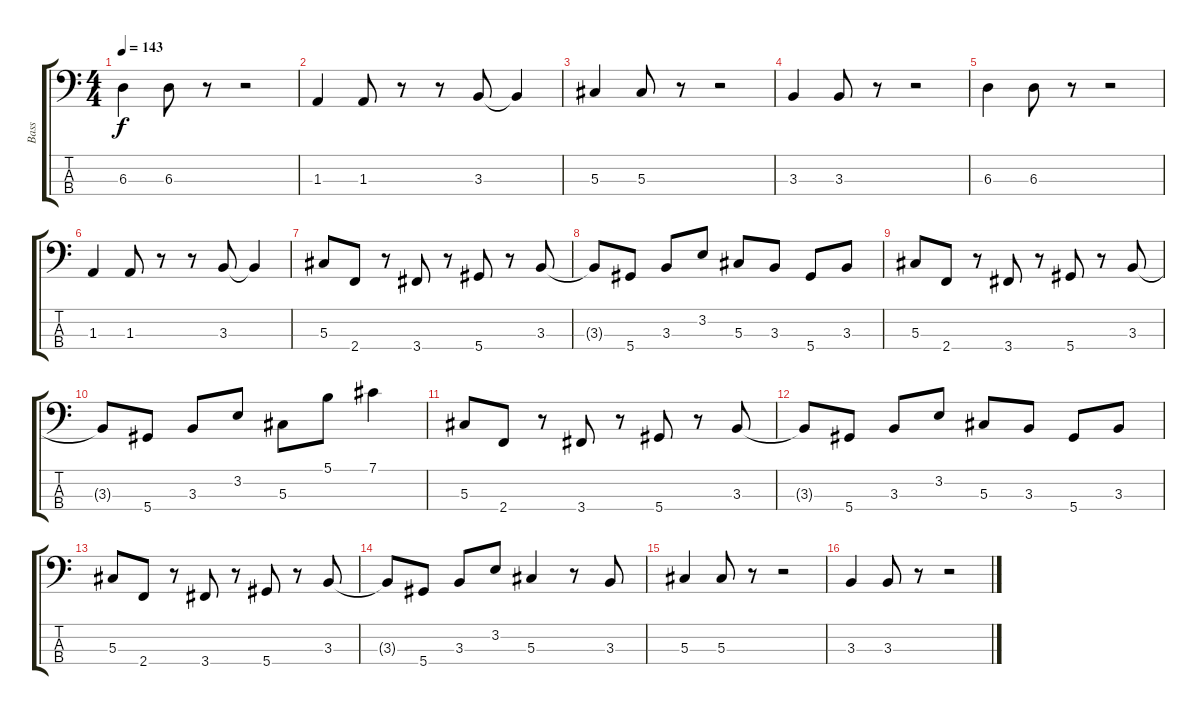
\track ("Bass" "Bass") {instrument electricbasspick}
\staff {score tabs}
\tuning (Gb2 Db2 Ab1 Eb1) {hide}
\ts (4 4)
\tempo 143
\clef f4
\ks c
6.3.4{dy f} 6.3.8 r.8 r.2 |
1.3.4 1.3.8 r.8 r.8 3.3.8 3.3{t}.4 |
5.3.4 5.3.8 r.8 r.2 |
3.3.4 3.3.8 r.8 r.2 |
6.3.4 6.3.8 r.8 r.2 |
1.3.4 1.3.8 r.8 r.8 3.3.8 3.3{t}.4 |
5.3.8 2.4.8 r.8 3.4.8 r.8 5.4.8 r.8 3.3.8 |
3.3{t}.8 5.4.8 3.3.8 3.2.8 5.3.8 3.3.8 5.4.8 3.3.8 |
5.3.8 2.4.8 r.8 3.4.8 r.8 5.4.8 r.8 3.3.8 |
3.3{t}.8 5.4.8 3.3.8 3.2.8 5.3.8 5.1.8 7.1.4 |
5.3.8 2.4.8 r.8 3.4.8 r.8 5.4.8 r.8 3.3.8 |
3.3{t}.8 5.4.8 3.3.8 3.2.8 5.3.8 3.3.8 5.4.8 3.3.8 |
5.3.8 2.4.8 r.8 3.4.8 r.8 5.4.8 r.8 3.3.8 |
3.3{t}.8 5.4.8 3.3.8 3.2.8 5.3.4 r.8 3.3.8 |
5.3.4 5.3.8 r.8 r.2 |
3.3.4 3.3.8 r.8 r.2
